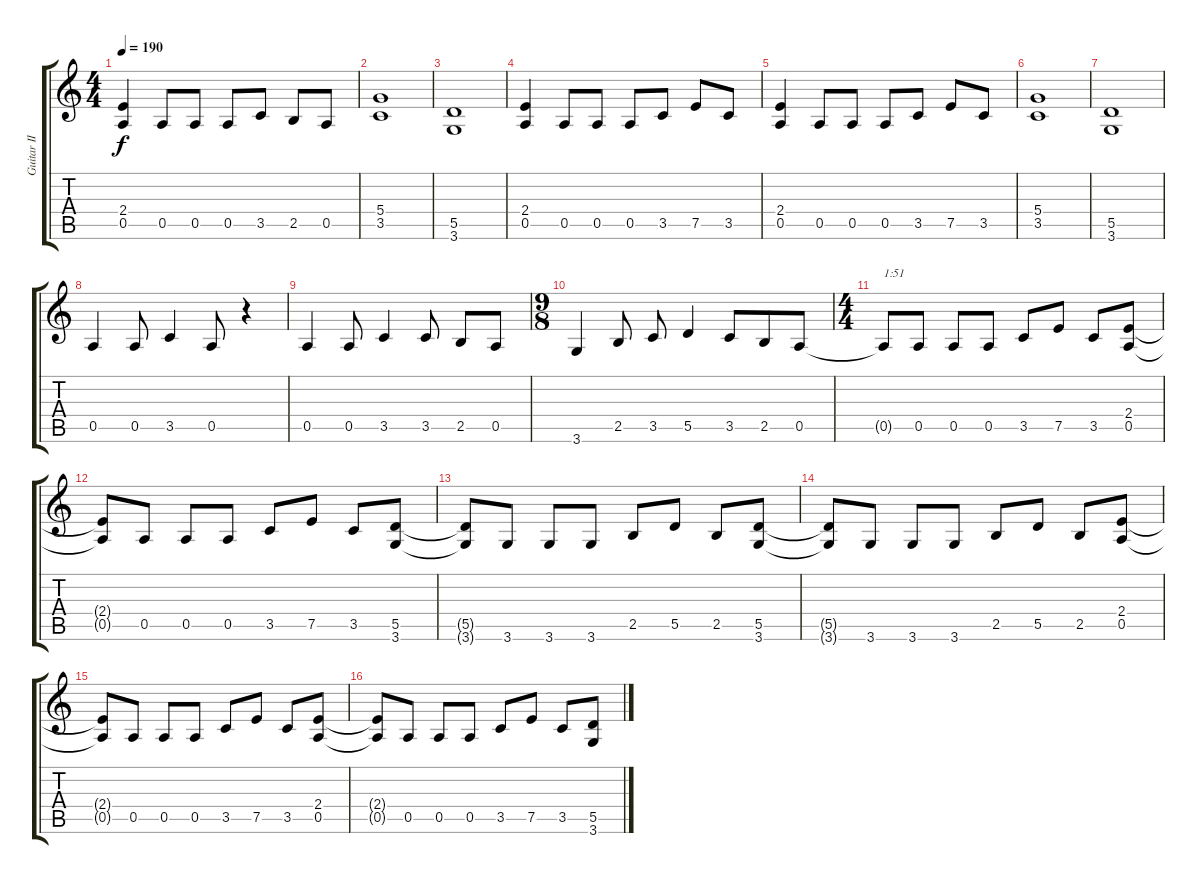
\track ("Guitar II" "Guitar II") {instrument distortionguitar}
\staff {score tabs}
\tuning (E4 B3 G3 D3 A2 E2) {hide}
\ts (4 4)
\tempo 190
\clef g2
\ks c
(2.4 0.5).4{dy f} 0.5.8 0.5.8 0.5.8 3.5.8 2.5.8 0.5.8 |
(5.4 3.5).1 |
(5.5 3.6).1 |
(2.4 0.5).4 0.5.8 0.5.8 0.5.8 3.5.8 7.5.8 3.5.8 |
(2.4 0.5).4 0.5.8 0.5.8 0.5.8 3.5.8 7.5.8 3.5.8 |
(5.4 3.5).1 |
(5.5 3.6).1 |
0.5.4 0.5.8 3.5.4 0.5.8 r.4 |
0.5.4 0.5.8 3.5.4 3.5.8 2.5.8 0.5.8 |
\ts (9 8)
3.6.4 2.5.8 3.5.8 5.5.4 3.5.8 2.5.8 0.5.8 |
\ts (4 4)
0.5{t}.8{txt "1:51"} 0.5.8 0.5.8 0.5.8 3.5.8 7.5.8 3.5.8 (2.4 0.5).8 |
(2.4{t} 0.5{t}).8 0.5.8 0.5.8 0.5.8 3.5.8 7.5.8 3.5.8 (5.5 3.6).8 |
(5.5{t} 3.6{t}).8 3.6.8 3.6.8 3.6.8 2.5.8 5.5.8 2.5.8 (5.5 3.6).8 |
(5.5{t} 3.6{t}).8 3.6.8 3.6.8 3.6.8 2.5.8 5.5.8 2.5.8 (2.4 0.5).8 |
(2.4{t} 0.5{t}).8 0.5.8 0.5.8 0.5.8 3.5.8 7.5.8 3.5.8 (2.4 0.5).8 |
(2.4{t} 0.5{t}).8 0.5.8 0.5.8 0.5.8 3.5.8 7.5.8 3.5.8 (5.5 3.6).8
